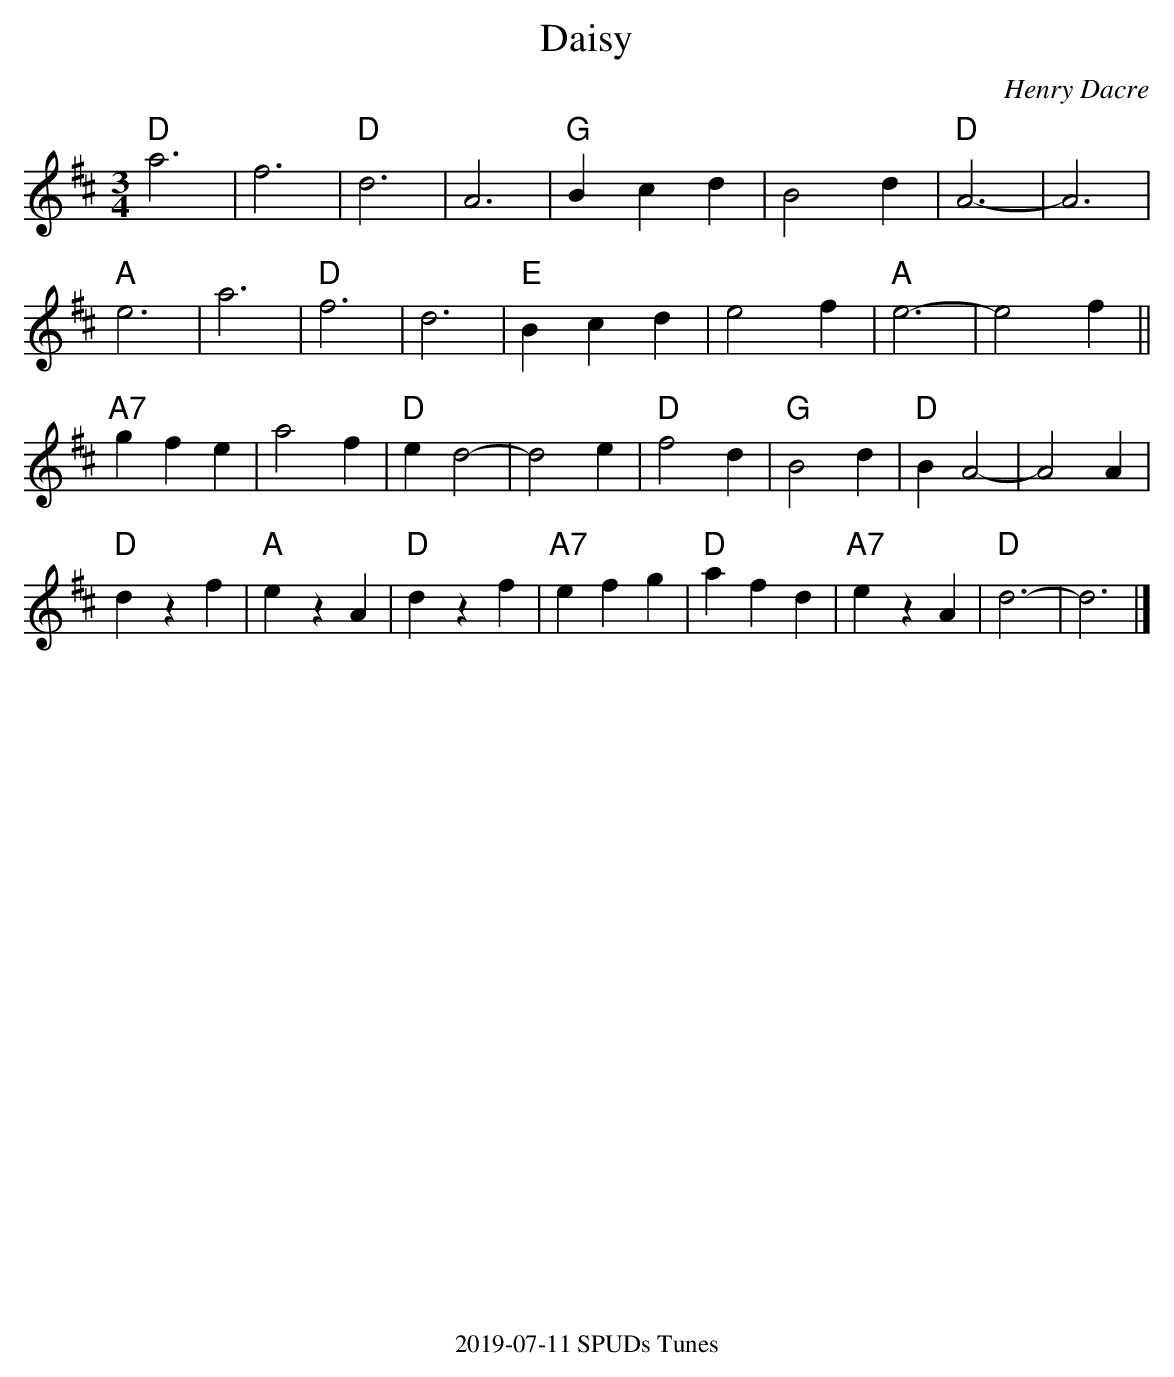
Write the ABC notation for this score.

X:1
T:Daisy
C:Henry Dacre
L:1/4
M:3/4
K:D
"D"a3 | f3 |"D" d3 | A3 | "G"Bcd | B2d | "D"A3- | A3 |
"A"e3 | a3 | "D"f3 | d3 | "E"Bcd | e2f | "A"e3- | e2f ||
"A7"gfe | a2f | "D"e d2- | d2e | "D"f2d | "G"B2d | "D"BA2- | A2A |
"D"dzf | "A"ezA | "D"dzf | "A7"efg | "D"afd | "A7"ezA | "D"d3- | d3 |]
